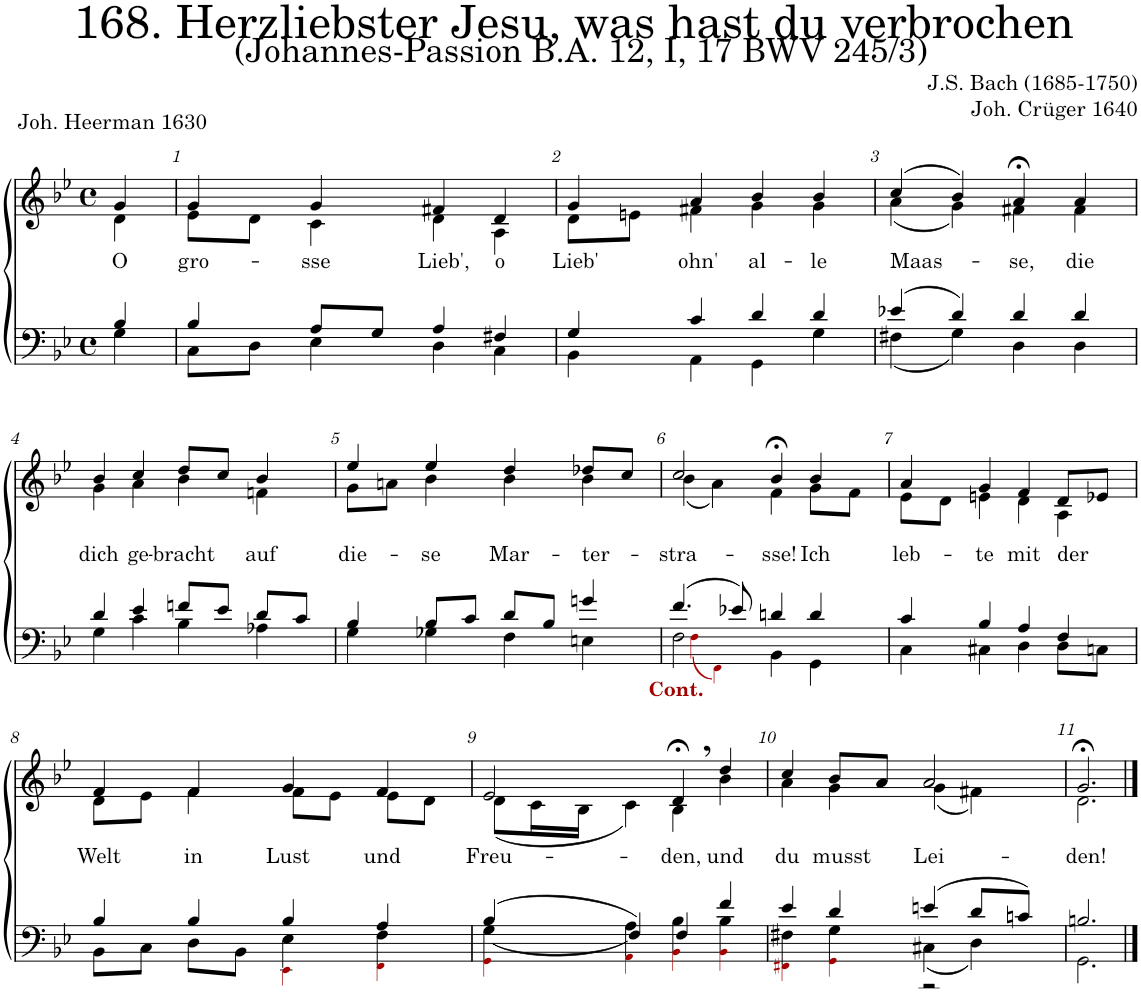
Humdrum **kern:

**kern	**kern	**text
*part2	*part1	*part1
*staff2	*staff1	*staff1
*I"Tenor/Bass	*I"Soprano/Alto	*
*clefF4	*clefG2	*
*k[b-e-]	*k[b-e-]	*
*M4/4	*M4/4	*
*met(c)	*met(c)	*
=	=	=
*^	*	*
!	!	!	!LO:LY:b
*	*	*^	*
4B-/	4G\	4g/	4d\	O
=1	=1	=1	=1	=1
!	!	!	!	!LO:LY:b
4B-/	8C\L	4g/	8e-\L	gro-
.	8D\J	.	8d\J	.
!	!	!	!	!LO:LY:b
8A/L	4E-\	4g/	4c\	sse
8G/J	.	.	.	.
!	!	!	!	!LO:LY:b
4A/	4D\	4f#X/	4d\	Lieb',
!	!	!	!	!LO:LY:b
4F#X/	4C\	4d/	4A\	o
=2	=2	=2	=2	=2
!	!	!	!	!LO:LY:b
4G/	4BB-\	4g/	8d\L	Lieb'
.	.	.	8en\J	.
!	!	!	!	!LO:LY:b
4c/	4AA\	4a/	4f#X\	ohn'
!	!	!	!	!LO:LY:b
4d/	4GG\	4b-/	4g\	al-
!	!	!	!	!LO:LY:b
4d/	4G\	4b-/	4g\	-le
=3	=3	=3	=3	=3
!	!	!	!	!LO:LY:b
(4e-X/	(4F#X\	(4cc/	(4a\	Maas-
4d/)	4G\)	4b-/)	4g\)	.
!	!	!	!	!LO:LY:b
4d/	4D\	4a;<,/	4f#X\	-se,
!	!	!	!	!LO:LY:b
4d/	4D\	4a/	4f#\	die
!!LO:LB:g=z	!!
=4	=4	=4	=4	=4
!	!	!	!	!LO:LY:b
4d/	4G\	4b-/	4g\	dich
!	!	!	!	!LO:LY:b
4e-/	4c\	4cc/	4a\	ge-
!	!	!	!	!LO:LY:b
8fn/L	4B-\	8dd/L	4b-\	-bracht
8e-/J	.	8cc/J	.	.
!	!	!	!	!LO:LY:b
8d/L	4A-X\	4b-/	4fn\	auf
8c/J	.	.	.	.
=5	=5	=5	=5	=5
!	!	!	!	!LO:LY:b
4B-/	4G\	4ee-/	8g\L	die-
.	.	.	8an\J	.
!	!	!	!	!LO:LY:b
8B-/L	4G-X\	4ee-/	4b-\	-se
8c/J	.	.	.	.
!	!	!	!	!LO:LY:b
8d/L	4F\	4dd/	4b-\	Mar-
8B-/J	.	.	.	.
!	!	!	!	!LO:LY:b
4gn/	4En\	8dd-X/L	4b-\	-ter-
.	.	8cc/J	.	.
=6	=6	=6	=6	=6
*	*^	*	*	*
!LO:TX:b:B:color=#A40000:t=Cont.	!	!	!	!	!
!	!	!	!	!	!LO:LY:b
(4.f/	2F\	(4Fi\	2cc/	(4b-\	-stra-
.	.	4FFi\)	.	4a\)	.
8e-X/)	.	.	.	.	.
!	!	!	!	!	!LO:LY:b
4dn/	4BB-\	2ryy	4b-;<,/	4f\	-sse!
!	!	!	!	!	!LO:LY:b
4d/	4GG\	.	4b-/	8g\L	Ich
.	.	.	.	8f\J	.
*	*v	*v	*	*	*
=7	=7	=7	=7	=7
!	!	!	!	!LO:LY:b
4c/	4C\	4a/	8e-\L	leb-
.	.	.	8d\J	.
!	!	!	!	!LO:LY:b
4B-/	4C#X\	4g/	4en\	-te
!	!	!	!	!LO:LY:b
4A/	4D\	4f/	4d\	mit
!	!	!	!	!LO:LY:b
4F/	8D\L	8d/L	4A\	der
.	8Cn\J	8e-X/J	.	.
!!LO:LB:g=z	!!
=8	=8	=8	=8	=8
*	*^	*	*	*
!	!	!	!	!	!LO:LY:b
4B-/	8BB-\L	2ryy	4f/	8d\L	Welt
.	8C\J	.	.	8e-\J	.
!	!	!	!	!	!LO:LY:b
4B-/	8D\L	.	4f/	4f\	in
.	8BB-\J	.	.	.	.
!	!	!	!	!	!LO:LY:b
4B-/	4E-\	4EE-i\	4g/	8f\L	Lust
.	.	.	.	8e-\J	.
!	!	!	!	!	!LO:LY:b
4A/	4F\	4FFi\	4f/	8e-\L	und
.	.	.	.	8d\J	.
=9	=9	=9	=9	=9	=9
!	!	!	!	!	!LO:LY:b
(4B-/	(4G\	4GGi\	2e-/	(8d\L	Freu-
.	.	.	.	16c\L	.
.	.	.	.	16B-\JJ	.
4F/)	4A\)	4AAi\	.	4c\)	.
!	!	!	!	!	!LO:LY:b
4F/	4B-\	4BB-i\	4d;<,/	4B-\	-den,
!	!	!	!	!	!LO:LY:b
4f/	4B-\	4BB-i\	4dd/	4b-\	und
=10	=10	=10	=10	=10	=10
!	!	!	!	!	!LO:LY:b
4e-/	4F#X\	4FF#Xi\	4cc/	4a\	du
!	!	!	!	!	!LO:LY:b
4d/	4G\	4GGi\	8b-/L	4g\	musst
.	.	.	8a/J	.	.
!	!	!	!	!	!LO:LY:b
(4en/	(4C#X\	2r	2a/	(4g\	Lei-
8d/L	4D\)	.	.	4f#X\)	.
8cn/J)	.	.	.	.	.
*	*v	*v	*	*	*
=11	=11	=11	=11	=11
!	!	!	!	!LO:LY:b
2.Bn/	2.GG\	2.g;</	2.d\	-den!
*v	*v	*	*	*
*	*v	*v	*
==	==	==
*-	*-	*-
